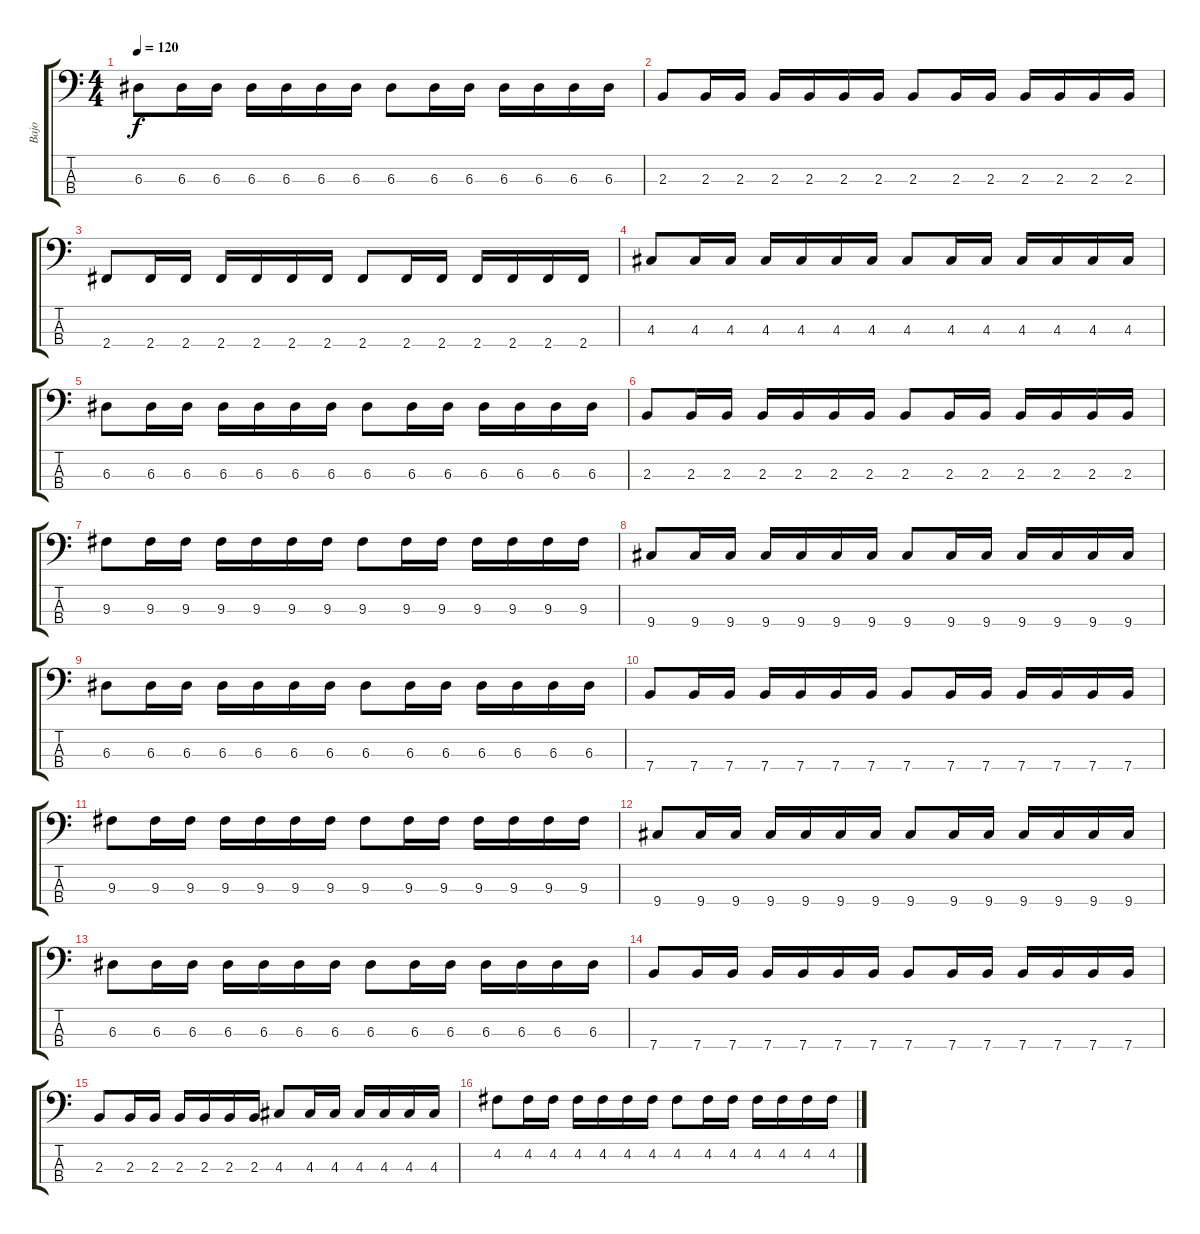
\track ("Bajo" "Bajo") {instrument electricbassfinger}
\staff {score tabs}
\tuning (G2 D2 A1 E1) {hide}
\ts (4 4)
\tempo 120
\clef f4
\ks c
6.3.8{dy f} 6.3.16 6.3.16 6.3.16 6.3.16 6.3.16 6.3.16 6.3.8 6.3.16 6.3.16 6.3.16 6.3.16 6.3.16 6.3.16 |
2.3.8 2.3.16 2.3.16 2.3.16 2.3.16 2.3.16 2.3.16 2.3.8 2.3.16 2.3.16 2.3.16 2.3.16 2.3.16 2.3.16 |
2.4.8 2.4.16 2.4.16 2.4.16 2.4.16 2.4.16 2.4.16 2.4.8 2.4.16 2.4.16 2.4.16 2.4.16 2.4.16 2.4.16 |
4.3.8 4.3.16 4.3.16 4.3.16 4.3.16 4.3.16 4.3.16 4.3.8 4.3.16 4.3.16 4.3.16 4.3.16 4.3.16 4.3.16 |
6.3.8 6.3.16 6.3.16 6.3.16 6.3.16 6.3.16 6.3.16 6.3.8 6.3.16 6.3.16 6.3.16 6.3.16 6.3.16 6.3.16 |
2.3.8 2.3.16 2.3.16 2.3.16 2.3.16 2.3.16 2.3.16 2.3.8 2.3.16 2.3.16 2.3.16 2.3.16 2.3.16 2.3.16 |
9.3.8 9.3.16 9.3.16 9.3.16 9.3.16 9.3.16 9.3.16 9.3.8 9.3.16 9.3.16 9.3.16 9.3.16 9.3.16 9.3.16 |
9.4.8 9.4.16 9.4.16 9.4.16 9.4.16 9.4.16 9.4.16 9.4.8 9.4.16 9.4.16 9.4.16 9.4.16 9.4.16 9.4.16 |
6.3.8 6.3.16 6.3.16 6.3.16 6.3.16 6.3.16 6.3.16 6.3.8 6.3.16 6.3.16 6.3.16 6.3.16 6.3.16 6.3.16 |
7.4.8 7.4.16 7.4.16 7.4.16 7.4.16 7.4.16 7.4.16 7.4.8 7.4.16 7.4.16 7.4.16 7.4.16 7.4.16 7.4.16 |
9.3.8 9.3.16 9.3.16 9.3.16 9.3.16 9.3.16 9.3.16 9.3.8 9.3.16 9.3.16 9.3.16 9.3.16 9.3.16 9.3.16 |
9.4.8 9.4.16 9.4.16 9.4.16 9.4.16 9.4.16 9.4.16 9.4.8 9.4.16 9.4.16 9.4.16 9.4.16 9.4.16 9.4.16 |
6.3.8 6.3.16 6.3.16 6.3.16 6.3.16 6.3.16 6.3.16 6.3.8 6.3.16 6.3.16 6.3.16 6.3.16 6.3.16 6.3.16 |
7.4.8 7.4.16 7.4.16 7.4.16 7.4.16 7.4.16 7.4.16 7.4.8 7.4.16 7.4.16 7.4.16 7.4.16 7.4.16 7.4.16 |
2.3.8 2.3.16 2.3.16 2.3.16 2.3.16 2.3.16 2.3.16 4.3.8 4.3.16 4.3.16 4.3.16 4.3.16 4.3.16 4.3.16 |
4.2.8 4.2.16 4.2.16 4.2.16 4.2.16 4.2.16 4.2.16 4.2.8 4.2.16 4.2.16 4.2.16 4.2.16 4.2.16 4.2.16
